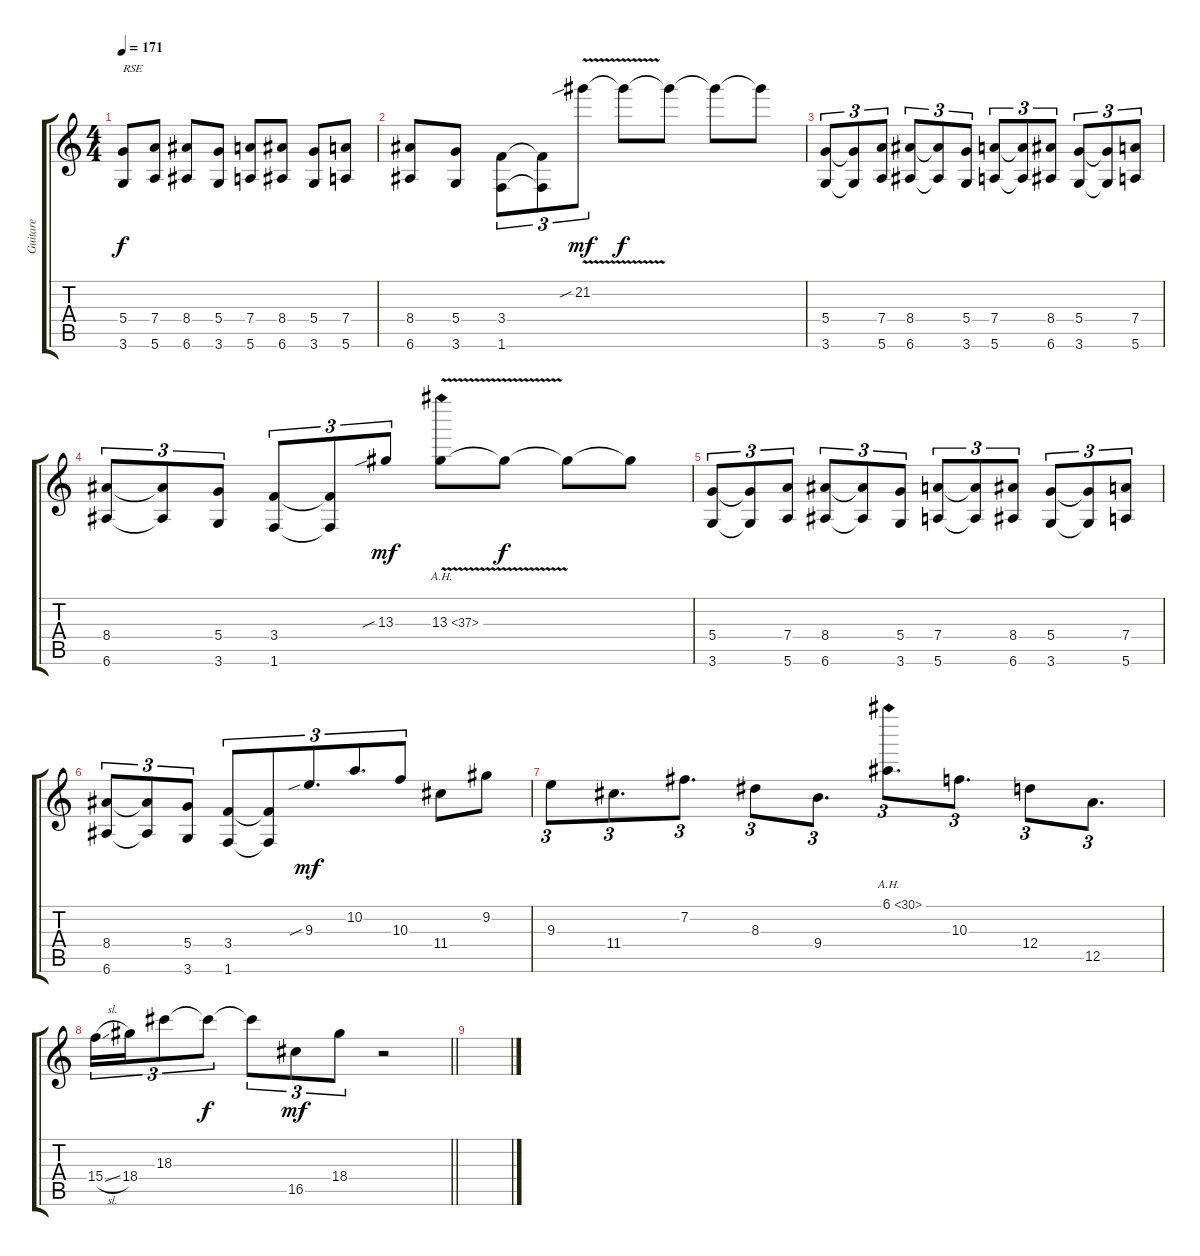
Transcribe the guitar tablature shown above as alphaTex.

\track ("Guitare" "Guitare") {instrument distortionguitar}
\staff {score tabs}
\tuning (E4 B3 G3 D3 A2 E2) {hide}
\ts (4 4)
\section ("" "")
\tempo 171
\clef g2
\ks c
(5.4 3.6).8{txt "RSE" dy f instrument distortionguitar} (7.4 5.6).8 (8.4 6.6).8 (5.4 3.6).8 (7.4 5.6).8 (8.4 6.6).8 (5.4 3.6).8 (7.4 5.6).8 |
(8.4 6.6).8 (5.4 3.6).8 (3.4 1.6).8{tu (3 2)} (3.4{t} 1.6{t}).8{tu (3 2)} 21.2{v sib}.8{tu (3 2) dy mf} 21.2{t}.8{dy f} 21.2{t}.8 21.2{t}.8 21.2{t}.8 |
(5.4 3.6).8{tu (3 2)} (5.4{t} 3.6{t}).8{tu (3 2)} (7.4 5.6).8{tu (3 2)} (8.4 6.6).8{tu (3 2)} (8.4{t} 6.6{t}).8{tu (3 2)} (5.4 3.6).8{tu (3 2)} (7.4 5.6).8{tu (3 2)} (7.4{t} 5.6{t}).8{tu (3 2)} (8.4 6.6).8{tu (3 2)} (5.4 3.6).8{tu (3 2)} (5.4{t} 3.6{t}).8{tu (3 2)} (7.4 5.6).8{tu (3 2)} |
(8.4 6.6).8{tu (3 2)} (8.4{t} 6.6{t}).8{tu (3 2)} (5.4 3.6).8{tu (3 2)} (3.4 1.6).8{tu (3 2)} (3.4{t} 1.6{t}).8{tu (3 2)} 13.3{sib}.8{tu (3 2) dy mf} 13.3{ah 24 v}.8 13.3{t}.8{dy f} 13.3{t}.8 13.3{t}.8 |
(5.4 3.6).8{tu (3 2)} (5.4{t} 3.6{t}).8{tu (3 2)} (7.4 5.6).8{tu (3 2)} (8.4 6.6).8{tu (3 2)} (8.4{t} 6.6{t}).8{tu (3 2)} (5.4 3.6).8{tu (3 2)} (7.4 5.6).8{tu (3 2)} (7.4{t} 5.6{t}).8{tu (3 2)} (8.4 6.6).8{tu (3 2)} (5.4 3.6).8{tu (3 2)} (5.4{t} 3.6{t}).8{tu (3 2)} (7.4 5.6).8{tu (3 2)} |
(8.4 6.6).8{tu (3 2)} (8.4{t} 6.6{t}).8{tu (3 2)} (5.4 3.6).8{tu (3 2)} (3.4 1.6).8{tu (3 2)} (3.4{t} 1.6{t}).8{tu (3 2)} 9.3{sib}.8{d tu (3 2) dy mf} 10.2.8{d tu (3 2)} 10.3.8{tu (3 2)} 11.4.8 9.2.8 |
9.3.8{tu (3 2)} 11.4.8{d tu (3 2)} 7.2.8{d tu (3 2)} 8.3.8{tu (3 2)} 9.4.8{d tu (3 2)} 6.1{ah 24}.8{d tu (3 2)} 10.3.8{d tu (3 2)} 12.4.8{tu (3 2)} 12.5.8{d tu (3 2)} |
\barLineRight lightlight
15.4{sl}.16{tu (3 2)} 18.4.16{tu (3 2)} 18.3.8{tu (3 2)} 18.3{t}.8{tu (3 2) dy f} 18.3{t}.8{tu (3 2)} 16.5.8{tu (3 2) dy mf} 18.4.8{tu (3 2)} r.2 |
\section ("" "")
